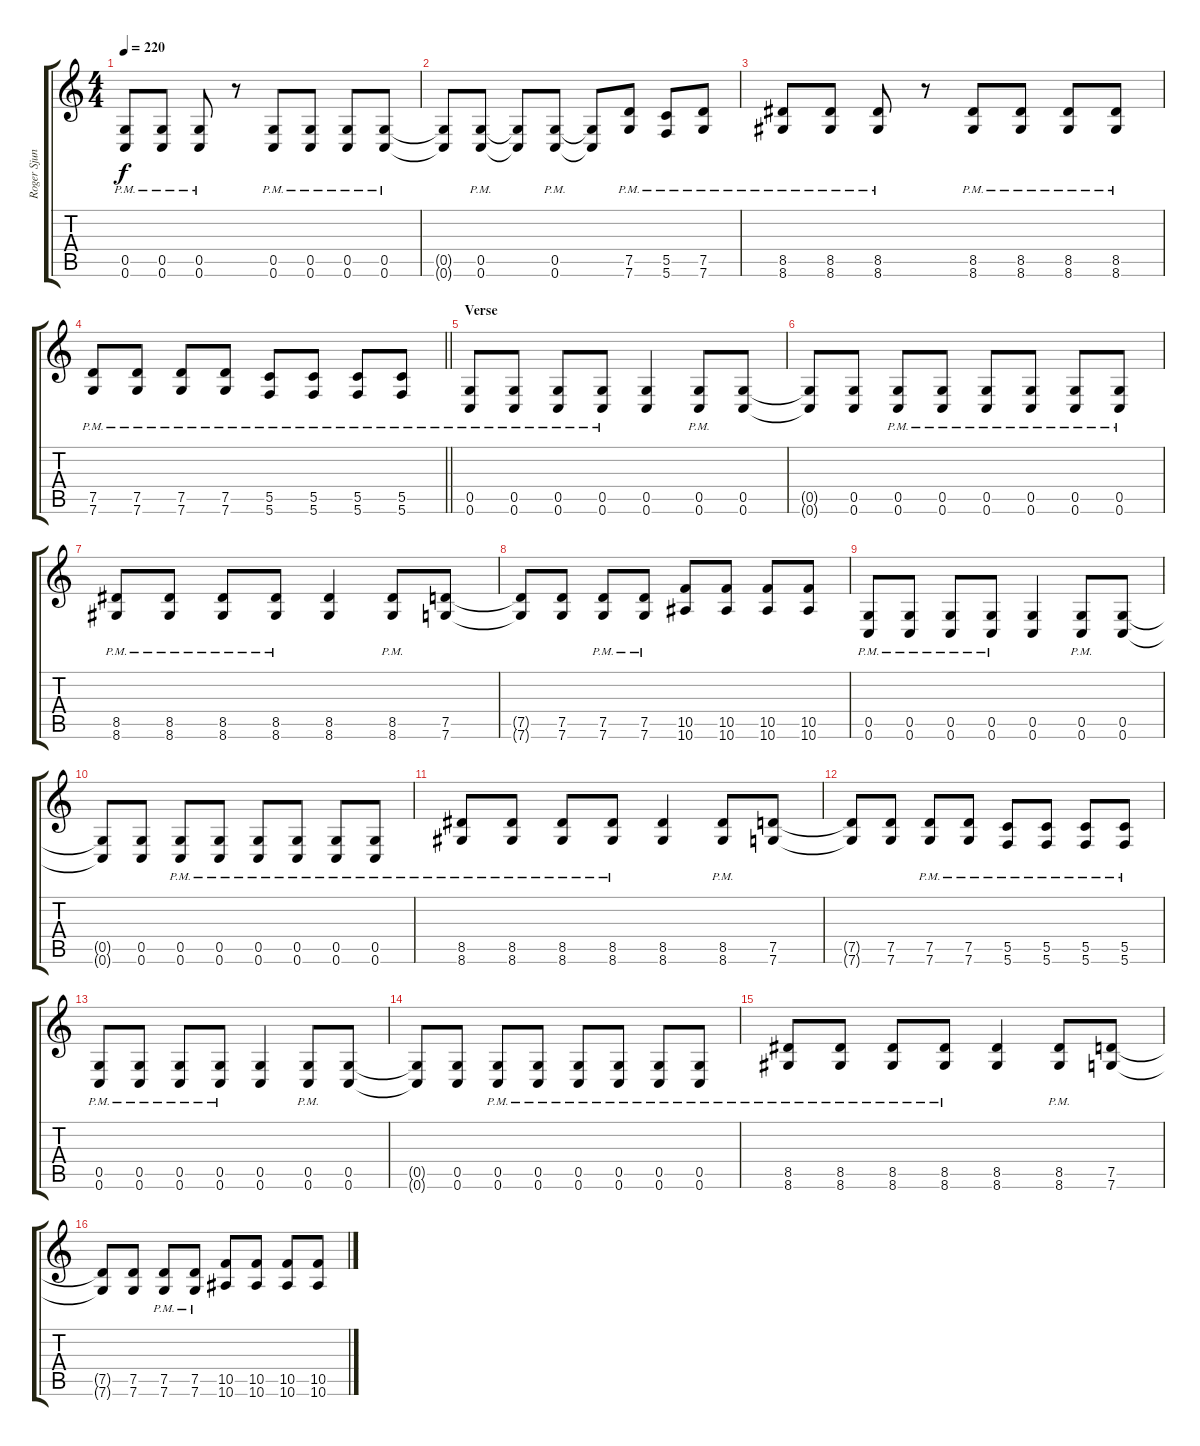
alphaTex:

\track ("Roger Sjunneson" "Roger Sjun") {instrument distortionguitar}
\staff {score tabs}
\tuning (D4 A3 F3 C3 G2 C2) {hide}
\ts (4 4)
\tempo 220
\clef g2
\ks c
(0.5{pm} 0.6{pm}).8{dy f} (0.5{pm} 0.6{pm}).8 (0.5{pm} 0.6{pm}).8 r.8 (0.5{pm} 0.6{pm}).8 (0.5{pm} 0.6{pm}).8 (0.5{pm} 0.6{pm}).8 (0.5{pm} 0.6{pm}).8 |
(0.5{t} 0.6{t}).8 (0.5{pm} 0.6{pm}).8 (0.5{t} 0.6{t}).8 (0.5{pm} 0.6{pm}).8 (0.5{t} 0.6{t}).8 (7.5{pm} 7.6{pm}).8 (5.5{pm} 5.6{pm}).8 (7.5{pm} 7.6{pm}).8 |
(8.5{pm} 8.6{pm}).8 (8.5{pm} 8.6{pm}).8 (8.5{pm} 8.6{pm}).8 r.8 (8.5{pm} 8.6{pm}).8 (8.5{pm} 8.6{pm}).8 (8.5{pm} 8.6{pm}).8 (8.5{pm} 8.6{pm}).8 |
\barLineRight lightlight
(7.5{pm} 7.6{pm}).8 (7.5{pm} 7.6{pm}).8 (7.5{pm} 7.6{pm}).8 (7.5{pm} 7.6{pm}).8 (5.5{pm} 5.6{pm}).8 (5.5{pm} 5.6{pm}).8 (5.5{pm} 5.6{pm}).8 (5.5{pm} 5.6{pm}).8 |
\section ("" "Verse")
(0.5{pm} 0.6{pm}).8 (0.5{pm} 0.6{pm}).8 (0.5{pm} 0.6{pm}).8 (0.5{pm} 0.6{pm}).8 (0.5 0.6).4 (0.5{pm} 0.6{pm}).8 (0.5 0.6).8 |
(0.5{t} 0.6{t}).8 (0.5 0.6).8 (0.5{pm} 0.6{pm}).8 (0.5{pm} 0.6{pm}).8 (0.5{pm} 0.6{pm}).8 (0.5{pm} 0.6{pm}).8 (0.5{pm} 0.6{pm}).8 (0.5{pm} 0.6{pm}).8 |
(8.5{pm} 8.6{pm}).8 (8.5{pm} 8.6{pm}).8 (8.5{pm} 8.6{pm}).8 (8.5{pm} 8.6{pm}).8 (8.5 8.6).4 (8.5{pm} 8.6{pm}).8 (7.5 7.6).8 |
(7.5{t} 7.6{t}).8 (7.5 7.6).8 (7.5{pm} 7.6{pm}).8 (7.5{pm} 7.6{pm}).8 (10.5 10.6).8 (10.5 10.6).8 (10.5 10.6).8 (10.5 10.6).8 |
(0.5{pm} 0.6{pm}).8 (0.5{pm} 0.6{pm}).8 (0.5{pm} 0.6{pm}).8 (0.5{pm} 0.6{pm}).8 (0.5 0.6).4 (0.5{pm} 0.6{pm}).8 (0.5 0.6).8 |
(0.5{t} 0.6{t}).8 (0.5 0.6).8 (0.5{pm} 0.6{pm}).8 (0.5{pm} 0.6{pm}).8 (0.5{pm} 0.6{pm}).8 (0.5{pm} 0.6{pm}).8 (0.5{pm} 0.6{pm}).8 (0.5{pm} 0.6{pm}).8 |
(8.5{pm} 8.6{pm}).8 (8.5{pm} 8.6{pm}).8 (8.5{pm} 8.6{pm}).8 (8.5{pm} 8.6{pm}).8 (8.5 8.6).4 (8.5{pm} 8.6{pm}).8 (7.5 7.6).8 |
(7.5{t} 7.6{t}).8 (7.5 7.6).8 (7.5{pm} 7.6{pm}).8 (7.5{pm} 7.6{pm}).8 (5.5{pm} 5.6{pm}).8 (5.5{pm} 5.6{pm}).8 (5.5{pm} 5.6{pm}).8 (5.5{pm} 5.6{pm}).8 |
(0.5{pm} 0.6{pm}).8 (0.5{pm} 0.6{pm}).8 (0.5{pm} 0.6{pm}).8 (0.5{pm} 0.6{pm}).8 (0.5 0.6).4 (0.5{pm} 0.6{pm}).8 (0.5 0.6).8 |
(0.5{t} 0.6{t}).8 (0.5 0.6).8 (0.5{pm} 0.6{pm}).8 (0.5{pm} 0.6{pm}).8 (0.5{pm} 0.6{pm}).8 (0.5{pm} 0.6{pm}).8 (0.5{pm} 0.6{pm}).8 (0.5{pm} 0.6{pm}).8 |
(8.5{pm} 8.6{pm}).8 (8.5{pm} 8.6{pm}).8 (8.5{pm} 8.6{pm}).8 (8.5{pm} 8.6{pm}).8 (8.5 8.6).4 (8.5{pm} 8.6{pm}).8 (7.5 7.6).8 |
(7.5{t} 7.6{t}).8 (7.5 7.6).8 (7.5{pm} 7.6{pm}).8 (7.5{pm} 7.6{pm}).8 (10.5 10.6).8 (10.5 10.6).8 (10.5 10.6).8 (10.5 10.6).8
